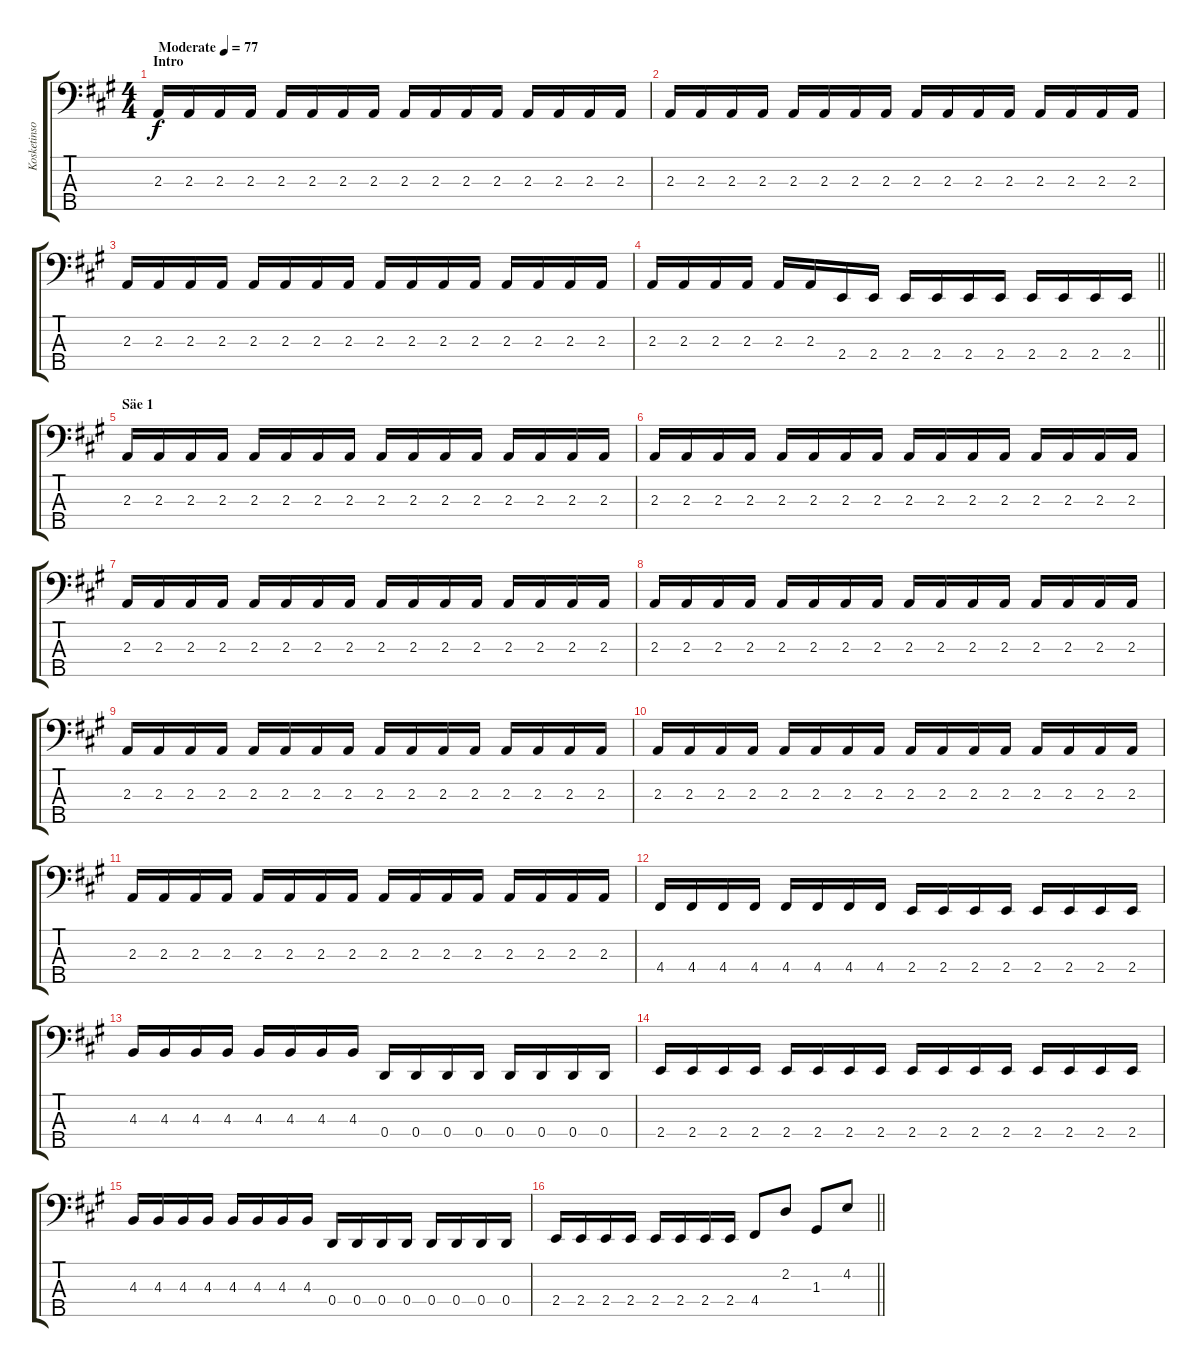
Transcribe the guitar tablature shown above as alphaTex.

\track ("Kosketinsoitin" "Kosketinso") {instrument synthbass1}
\staff {score tabs}
\tuning (F2 C2 G1 D1 A0) {hide}
\ts (4 4)
\section ("" "Intro")
\tempo (77 "Moderate")
\clef f4
\ks a
2.3.16{dy f instrument synthbass1} 2.3.16 2.3.16 2.3.16 2.3.16 2.3.16 2.3.16 2.3.16 2.3.16 2.3.16 2.3.16 2.3.16 2.3.16 2.3.16 2.3.16 2.3.16 |
2.3.16 2.3.16 2.3.16 2.3.16 2.3.16 2.3.16 2.3.16 2.3.16 2.3.16 2.3.16 2.3.16 2.3.16 2.3.16 2.3.16 2.3.16 2.3.16 |
2.3.16 2.3.16 2.3.16 2.3.16 2.3.16 2.3.16 2.3.16 2.3.16 2.3.16 2.3.16 2.3.16 2.3.16 2.3.16 2.3.16 2.3.16 2.3.16 |
\barLineRight lightlight
2.3.16 2.3.16 2.3.16 2.3.16 2.3.16 2.3.16 2.4.16 2.4.16 2.4.16 2.4.16 2.4.16 2.4.16 2.4.16 2.4.16 2.4.16 2.4.16 |
\section ("" "Säe 1")
2.3.16 2.3.16 2.3.16 2.3.16 2.3.16 2.3.16 2.3.16 2.3.16 2.3.16 2.3.16 2.3.16 2.3.16 2.3.16 2.3.16 2.3.16 2.3.16 |
2.3.16 2.3.16 2.3.16 2.3.16 2.3.16 2.3.16 2.3.16 2.3.16 2.3.16 2.3.16 2.3.16 2.3.16 2.3.16 2.3.16 2.3.16 2.3.16 |
2.3.16 2.3.16 2.3.16 2.3.16 2.3.16 2.3.16 2.3.16 2.3.16 2.3.16 2.3.16 2.3.16 2.3.16 2.3.16 2.3.16 2.3.16 2.3.16 |
2.3.16 2.3.16 2.3.16 2.3.16 2.3.16 2.3.16 2.3.16 2.3.16 2.3.16 2.3.16 2.3.16 2.3.16 2.3.16 2.3.16 2.3.16 2.3.16 |
2.3.16 2.3.16 2.3.16 2.3.16 2.3.16 2.3.16 2.3.16 2.3.16 2.3.16 2.3.16 2.3.16 2.3.16 2.3.16 2.3.16 2.3.16 2.3.16 |
2.3.16 2.3.16 2.3.16 2.3.16 2.3.16 2.3.16 2.3.16 2.3.16 2.3.16 2.3.16 2.3.16 2.3.16 2.3.16 2.3.16 2.3.16 2.3.16 |
2.3.16 2.3.16 2.3.16 2.3.16 2.3.16 2.3.16 2.3.16 2.3.16 2.3.16 2.3.16 2.3.16 2.3.16 2.3.16 2.3.16 2.3.16 2.3.16 |
4.4.16 4.4.16 4.4.16 4.4.16 4.4.16 4.4.16 4.4.16 4.4.16 2.4.16 2.4.16 2.4.16 2.4.16 2.4.16 2.4.16 2.4.16 2.4.16 |
4.3.16 4.3.16 4.3.16 4.3.16 4.3.16 4.3.16 4.3.16 4.3.16 0.4.16 0.4.16 0.4.16 0.4.16 0.4.16 0.4.16 0.4.16 0.4.16 |
2.4.16 2.4.16 2.4.16 2.4.16 2.4.16 2.4.16 2.4.16 2.4.16 2.4.16 2.4.16 2.4.16 2.4.16 2.4.16 2.4.16 2.4.16 2.4.16 |
4.3.16 4.3.16 4.3.16 4.3.16 4.3.16 4.3.16 4.3.16 4.3.16 0.4.16 0.4.16 0.4.16 0.4.16 0.4.16 0.4.16 0.4.16 0.4.16 |
\barLineRight lightlight
2.4.16 2.4.16 2.4.16 2.4.16 2.4.16 2.4.16 2.4.16 2.4.16 4.4.8 2.2.8 1.3.8 4.2.8
